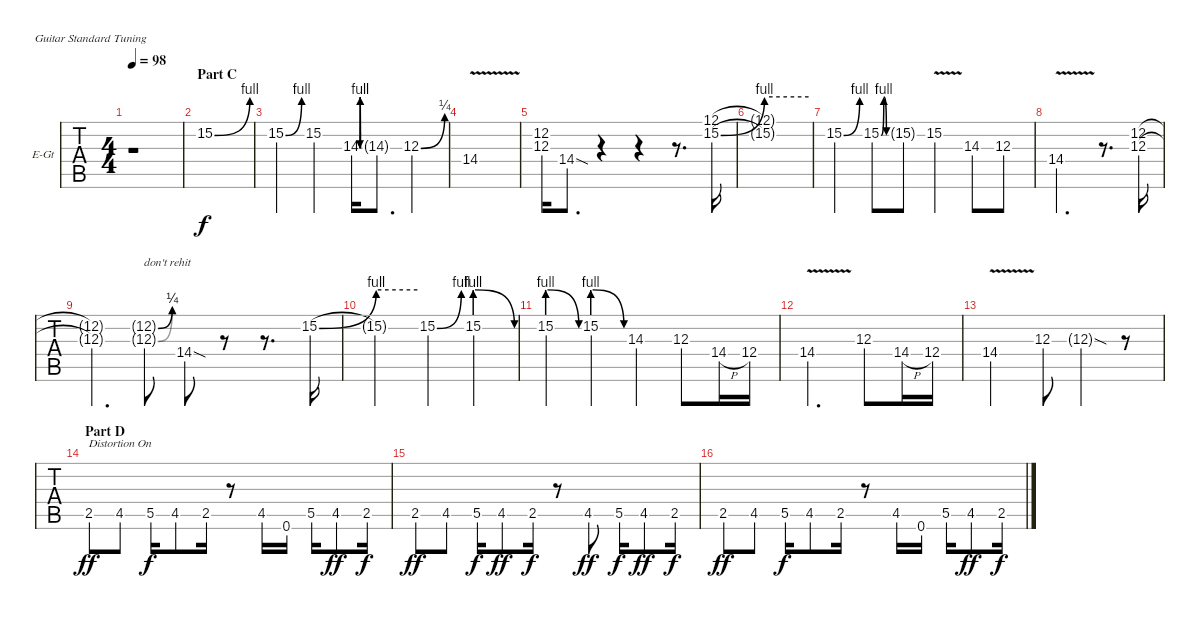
\bracketExtendMode groupsimilarinstruments
\firstSystemTrackNameOrientation horizontal
\otherSystemsTrackNameOrientation horizontal
\track ("Lead Guitar" "E-Gt") {instrument overdrivenguitar}
\staff {tabs}
\tuning (E4 B3 G3 D3 A2 E2)
\ts (4 4)
\tempo 98
\clef g2
\ks a
r.1{dy f} |
\section ("" "Part C")
15.2{be (bend 0 0 60 4)}.1 |
15.2{be (bend 0 0 60 4)}.4 15.2.4 14.3{be (bendrelease 0 0 30 4 30 4 60 0)}.16 14.3{g}.8{d} 12.3{be (bend 0 0 60 1)}.4 |
14.4{v}.1 |
(12.2 12.3).16 14.4{sod}.8{d} r.4 r.4 r.8{d} (12.1 15.2{be (bend 0 0 60 4)}).16 |
(12.1{t} 15.2{be (hold 0 4 60 4) t}).1 |
15.2{be (bend 0 0 60 4)}.4 15.2{be (bendrelease 0 0 30 4 30 4 60 0)}.8 15.2{g}.8 15.2{v}.4 14.3.8 12.3.8 |
14.4{v}.2{d} r.8{d} (12.2 12.3).16 |
(12.2{t} 12.3{t}).4{d} (12.2{be (bend 0 0 60 1) g} 12.3{be (bend 0 0 60 1) g}).8{txt "don't rehit"} 14.4{sod}.8 r.8 r.8{d} 15.2{be (bend 0 0 60 4)}.16 |
15.2{be (hold 0 4 60 4) t}.2 15.2{be (bend 0 0 60 4)}.4 15.2{be (prebendrelease 0 4 60 0)}.4 |
15.2{be (prebendrelease 0 4 60 0)}.4 15.2{be (prebendrelease 0 4 60 0)}.4 14.3.4 12.3.8 14.4{h}.16 12.4.16 |
14.4{v}.2{d} 12.3.8 14.4{h}.16 12.4.16 |
14.4{v}.2 12.3.8 12.3{sod g}.4 r.8 |
\section ("" "Part D")
2.5.8{txt "Distortion On" dy ff} 4.5.8 5.5.16{dy f} 4.5.8 2.5.16 r.8 4.5.16 0.6.16 5.5.16 4.5.8{dy ff} 2.5.16{dy f} |
2.5.8{dy ff} 4.5.8 5.5.16{dy f} 4.5.8{dy ff} 2.5.16{dy f} r.8 4.5.8{dy ff} 5.5.16{dy f} 4.5.8{dy ff} 2.5.16{dy f} |
2.5.8{dy ff} 4.5.8 5.5.16{dy f} 4.5.8 2.5.16 r.8 4.5.16 0.6.16 5.5.16 4.5.8{dy ff} 2.5.16{dy f}
